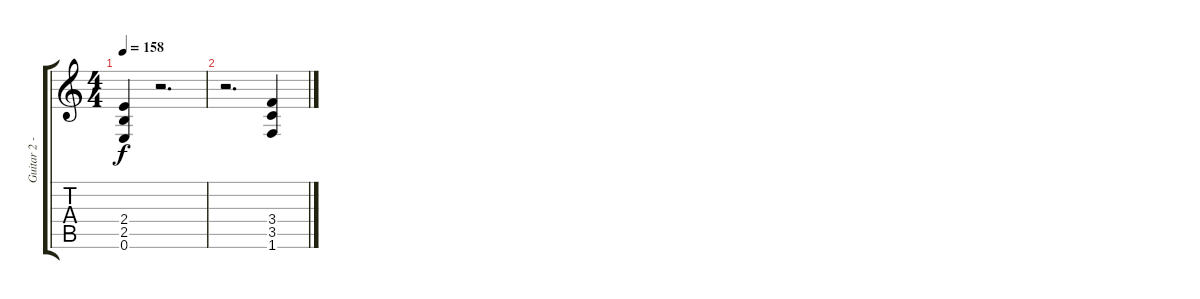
\track ("Guitar 2 - rythm fills" "Guitar 2 -") {instrument distortionguitar}
\staff {score tabs}
\tuning (E4 B3 G3 D3 A2 E2) {hide}
\ts (4 4)
\tempo 158
\clef g2
\ks c
(2.4 2.5 0.6).4{dy f} r.2{d} |
r.2{d} (3.4 3.5 1.6).4
